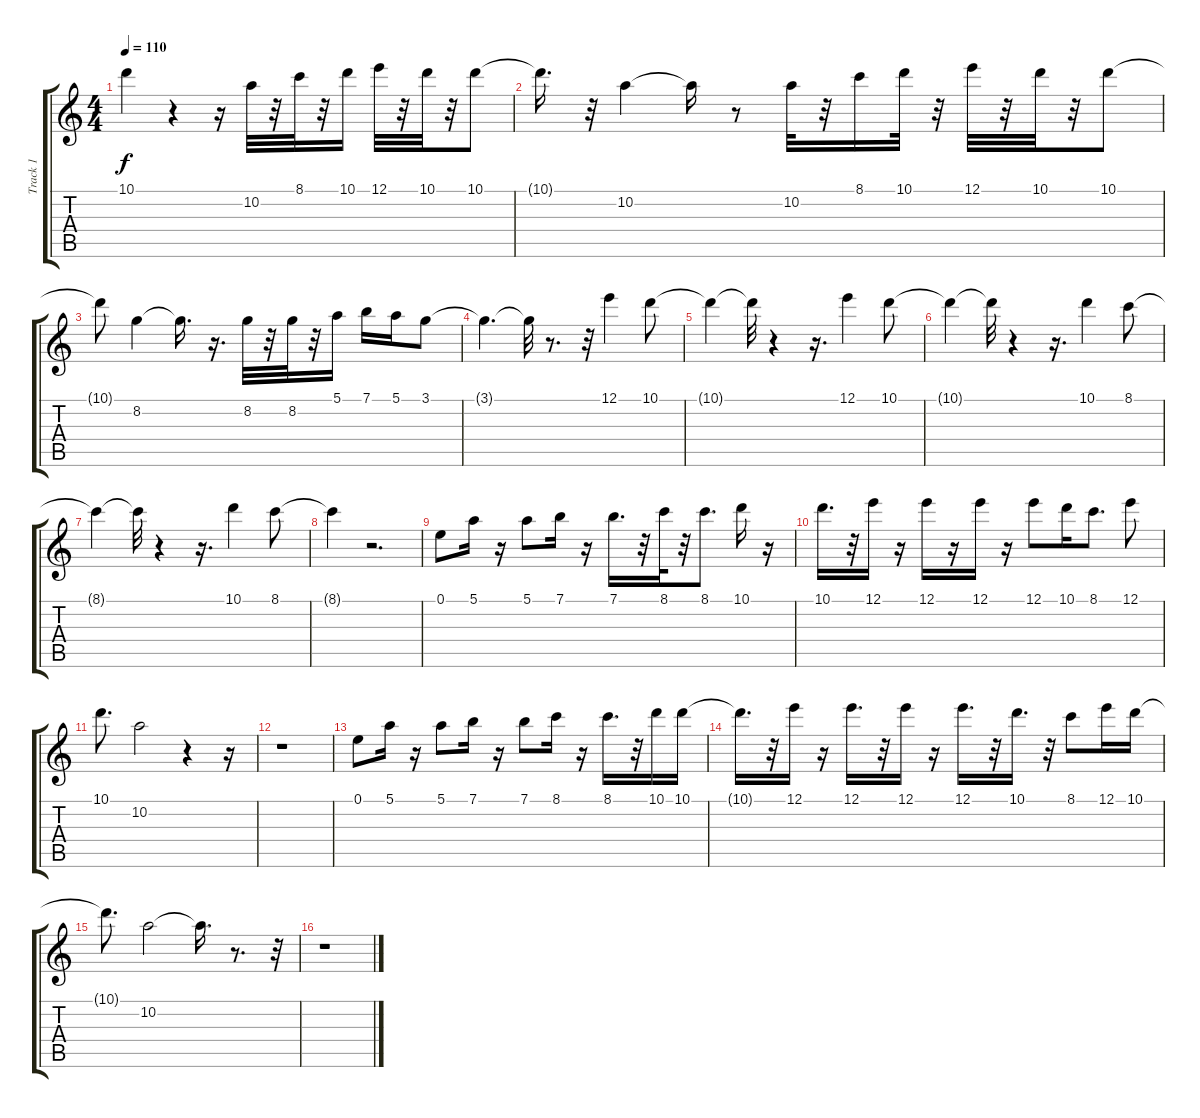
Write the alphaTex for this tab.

\track ("Track 1" "Track 1") {instrument acousticguitarsteel}
\staff {score tabs}
\tuning (E4 B3 G3 D3 A2 E2) {hide}
\ts (4 4)
\tempo 110
\clef g2
\ks c
10.1{t}.4{dy f} r.4 r.16 10.2.32 r.32 8.1.32 r.32 10.1.16 12.1.32 r.32 10.1.32 r.32 10.1.8 |
10.1{t}.16{d} r.32 10.2.4 10.2{t}.16 r.8 10.2.32 r.32 8.1.16 10.1.32 r.32 12.1.32 r.32 10.1.32 r.32 10.1.8 |
10.1{t}.8 8.2.4 8.2{t}.16{d} r.16{d} 8.2.32 r.32 8.2.32 r.32 5.1.16 7.1.16 5.1.16 3.1.8 |
3.1{t}.4{d} 3.1{t}.32 r.8{d} r.32 12.1.4 10.1.8 |
10.1{t}.4 10.1{t}.32 r.4 r.16{d} 12.1.4 10.1.8 |
10.1{t}.4 10.1{t}.32 r.4 r.16{d} 10.1.4 8.1.8 |
8.1{t}.4 8.1{t}.32 r.4 r.16{d} 10.1.4 8.1.8 |
8.1{t}.4 r.2{d} |
0.1.8 5.1.16 r.16 5.1.8 7.1.16 r.16 7.1.16{d} r.32 8.1.32 r.32 8.1.8{d} 10.1.16 r.16 |
10.1.16{d} r.32 12.1.16 r.16 12.1.16 r.16 12.1.16 r.16 12.1.8 10.1.16 8.1.8{d} 12.1.8 |
10.1.8{d} 10.2.2 r.4 r.16 |
r.1 |
0.1.8 5.1.16 r.16 5.1.8 7.1.16 r.16 7.1.8 8.1.16 r.16 8.1.16{d} r.32 10.1.16 10.1.16 |
10.1{t}.16{d} r.32 12.1.16 r.16 12.1.16{d} r.32 12.1.16 r.16 12.1.16{d} r.32 10.1.16{d} r.32 8.1.8 12.1.16 10.1.16 |
10.1{t}.8{d} 10.2.2 10.2{t}.16{d} r.8{d} r.32 |
r.1
